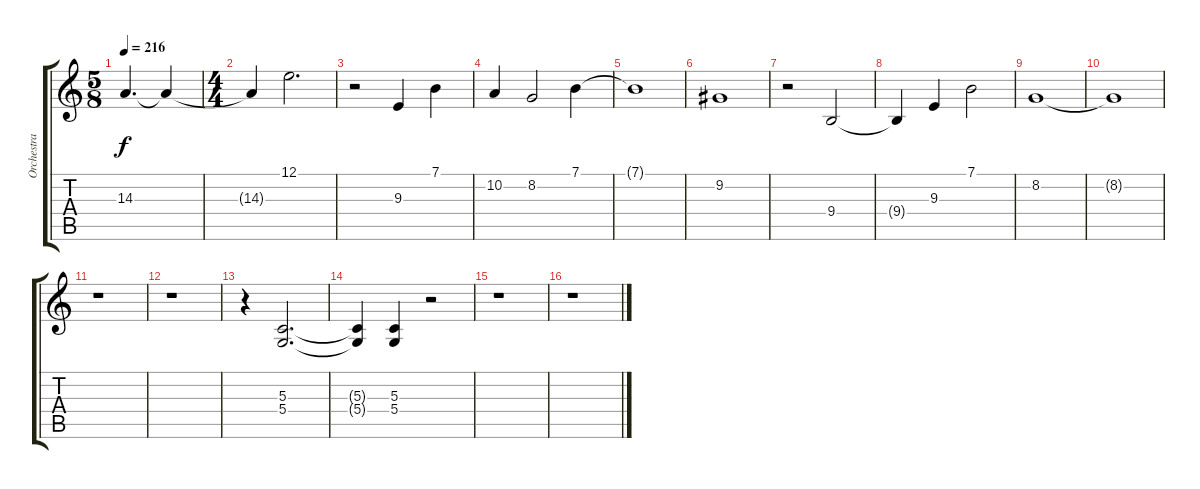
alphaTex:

\track ("Orchestra" "Orchestra") {instrument stringensemble1}
\staff {score tabs}
\tuning (E4 B3 G3 D3 A2 E2) {hide}
\ts (5 8)
\tempo 216
\clef g2
\ks c
14.3{t}.4{d dy f} 14.3{t}.4 |
\ts (4 4)
14.3{t}.4 12.1.2{d} |
r.2 9.3.4 7.1.4 |
10.2.4 8.2.2 7.1.4 |
7.1{t}.1 |
9.2.1 |
r.2 9.4.2 |
9.4{t}.4 9.3.4 7.1.2 |
8.2.1 |
8.2{t}.1 |
r.1 |
r.1 |
r.4 (5.3 5.4).2{d} |
(5.3{t} 5.4{t}).4 (5.3 5.4).4 r.2 |
r.1 |
r.1
